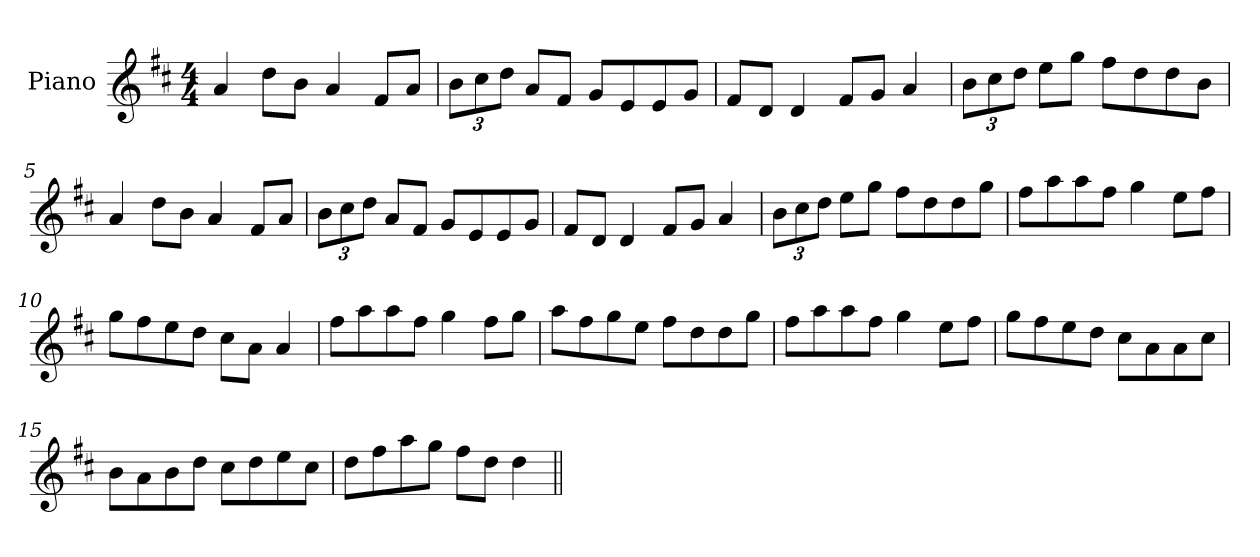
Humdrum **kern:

**kern
*part1
*staff1
*I"Piano
*I'Pno
*clefG2
*k[f#c#]
*D:
*M4/4
=1
4a/
8dd\L
8b\J
4a/
8f#/L
8a/J
=2
12b\L
12cc#\
12dd\J
8a/L
8f#/J
8g/L
8e/
8e/
8g/J
=3
8f#/L
8d/J
4d/
8f#/L
8g/J
4a/
=4
12b\L
12cc#\
12dd\J
8ee\L
8gg\J
8ff#\L
8dd\
8dd\
8b\J
=5
4a/
8dd\L
8b\J
4a/
8f#/L
8a/J
=6
12b\L
12cc#\
12dd\J
8a/L
8f#/J
8g/L
8e/
8e/
8g/J
=7
8f#/L
8d/J
4d/
8f#/L
8g/J
4a/
=8
12b\L
12cc#\
12dd\J
8ee\L
8gg\J
8ff#\L
8dd\
8dd\
8gg\J
=9
8ff#\L
8aa\
8aa\
8ff#\J
4gg\
8ee\L
8ff#\J
=10
8gg\L
8ff#\
8ee\
8dd\J
8cc#\L
8a\J
4a/
=11
8ff#\L
8aa\
8aa\
8ff#\J
4gg\
8ff#\L
8gg\J
=12
8aa\L
8ff#\
8gg\
8ee\J
8ff#\L
8dd\
8dd\
8gg\J
=13
8ff#\L
8aa\
8aa\
8ff#\J
4gg\
8ee\L
8ff#\J
=14
8gg\L
8ff#\
8ee\
8dd\J
8cc#\L
8a\
8a\
8cc#\J
=15
8b\L
8a\
8b\
8dd\J
8cc#\L
8dd\
8ee\
8cc#\J
=16
8dd\L
8ff#\
8aa\
8gg\J
8ff#\L
8dd\J
4dd\
=||
*-
